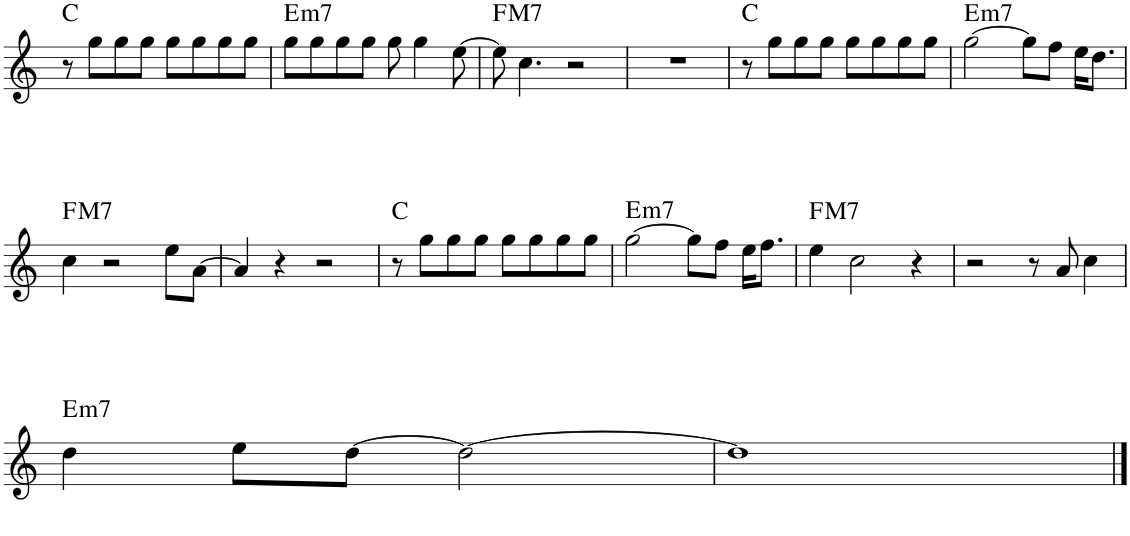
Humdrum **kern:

**kern	**harte
*part1	*part1
*staff1	*
*I"Piano	*
*I'Pno.	*
!!LO:PB:g=z
*clefG2	*
*k[]	*
*M4/4	*
=115	=115
8r	C:maj
8gg\L	.
8gg\	.
8gg\J	.
8gg\L	.
8gg\	.
8gg\	.
8gg\J	.
=116	=116
!	!LO:H:kt=m7
8gg\L	E:min7
8gg\	.
8gg\	.
8gg\J	.
8gg\	.
4gg\	.
[8ee\	.
=117	=117
!	!LO:H:kt=M7
8ee\]	F:maj7
4.cc\	.
2r	.
=118	=118
1r	.
=119	=119
8r	C:maj
8gg\L	.
8gg\	.
8gg\J	.
8gg\L	.
8gg\	.
8gg\	.
8gg\J	.
=120	=120
!	!LO:H:kt=m7
[2gg\	E:min7
8gg\L]	.
8ff\J	.
16ee\KL	.
8.dd\J	.
!!LO:LB:g=z
=121	=121
!	!LO:H:kt=M7
4cc\	F:maj7
2r	.
8ee\L	.
[8a\J	.
=122	=122
4a/]	.
4r	.
2r	.
=123	=123
8r	C:maj
8gg\L	.
8gg\	.
8gg\J	.
8gg\L	.
8gg\	.
8gg\	.
8gg\J	.
=124	=124
!	!LO:H:kt=m7
[2gg\	E:min7
8gg\L]	.
8ff\J	.
16ee\KL	.
8.ff\J	.
=125	=125
!	!LO:H:kt=M7
4ee\	F:maj7
2cc\	.
4r	.
=126	=126
2r	.
8r	.
8a/	.
4cc\	.
!!LO:LB:g=z
=127	=127
!	!LO:H:kt=m7
4dd\	E:min7
8ee\L	.
[8dd\J	.
2dd\_	.
=128	=128
1dd]	.
==	==
*-	*-
